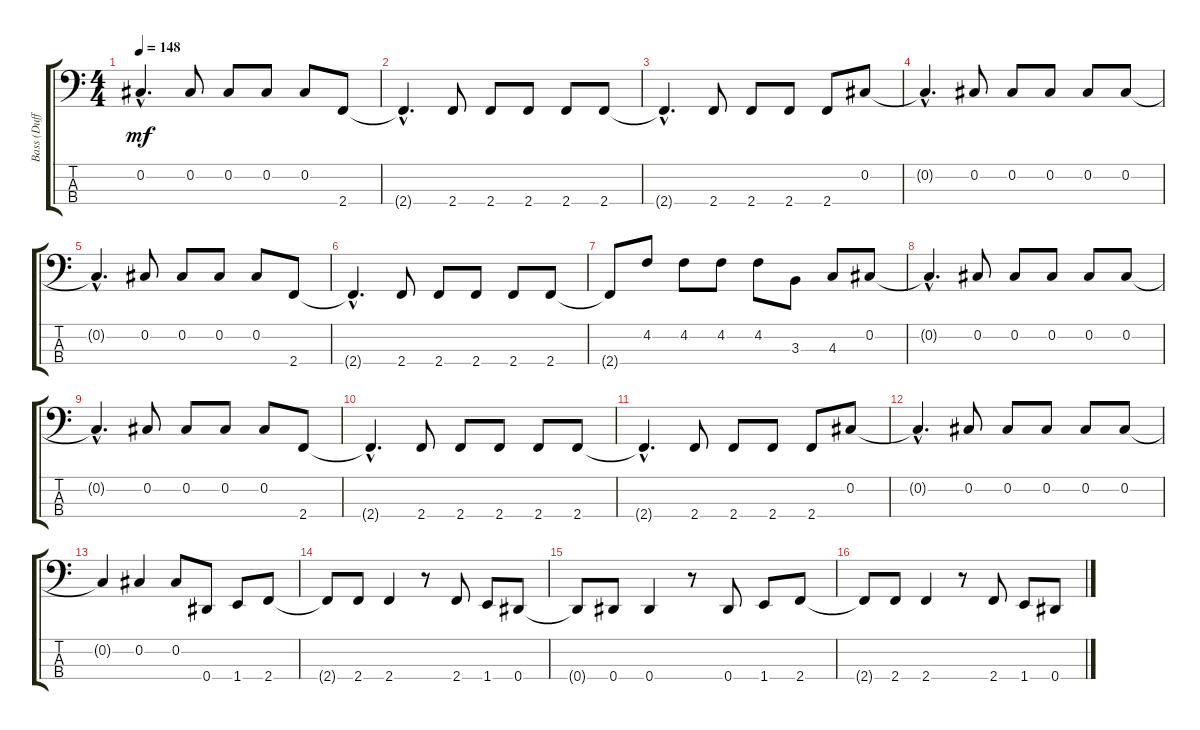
\track ("Bass (Duff)" "Bass (Duff") {instrument electricbasspick}
\staff {score tabs}
\tuning (Gb2 Db2 Ab1 Eb1) {hide}
\ts (4 4)
\tempo 148
\clef f4
\ks c
0.2{hac t}.4{d dy mf} 0.2.8 0.2.8 0.2.8 0.2.8 2.4.8 |
2.4{hac t}.4{d} 2.4.8 2.4.8 2.4.8 2.4.8 2.4.8 |
2.4{hac t}.4{d} 2.4.8 2.4.8 2.4.8 2.4.8 0.2.8 |
0.2{hac t}.4{d} 0.2.8 0.2.8 0.2.8 0.2.8 0.2.8 |
0.2{hac t}.4{d} 0.2.8 0.2.8 0.2.8 0.2.8 2.4.8 |
2.4{hac t}.4{d} 2.4.8 2.4.8 2.4.8 2.4.8 2.4.8 |
2.4{t}.8 4.2.8 4.2.8 4.2.8 4.2.8 3.3.8 4.3.8 0.2.8 |
0.2{hac t}.4{d} 0.2.8 0.2.8 0.2.8 0.2.8 0.2.8 |
0.2{hac t}.4{d} 0.2.8 0.2.8 0.2.8 0.2.8 2.4.8 |
2.4{hac t}.4{d} 2.4.8 2.4.8 2.4.8 2.4.8 2.4.8 |
2.4{hac t}.4{d} 2.4.8 2.4.8 2.4.8 2.4.8 0.2.8 |
0.2{hac t}.4{d} 0.2.8 0.2.8 0.2.8 0.2.8 0.2.8 |
0.2{t}.4 0.2.4 0.2.8 0.4.8 1.4.8 2.4.8 |
2.4{t}.8 2.4.8 2.4.4 r.8 2.4.8 1.4.8 0.4.8 |
0.4{t}.8 0.4.8 0.4.4 r.8 0.4.8 1.4.8 2.4.8 |
2.4{t}.8 2.4.8 2.4.4 r.8 2.4.8 1.4.8 0.4.8
